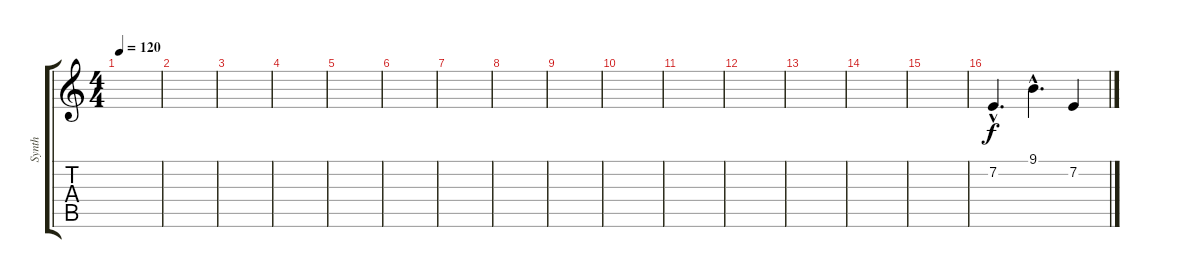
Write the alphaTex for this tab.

\track ("Synth" "Synth") {instrument fx7echoes}
\staff {score tabs}
\tuning (D4 A3 F3 C3 G2 D2) {hide}
\ts (4 4)
\tempo 120
\clef g2
\ks c
|
|
|
|
|
|
|
|
|
|
|
|
|
|
|
7.2{hac}.4{d} 9.1{hac}.4{d} 7.2.4
